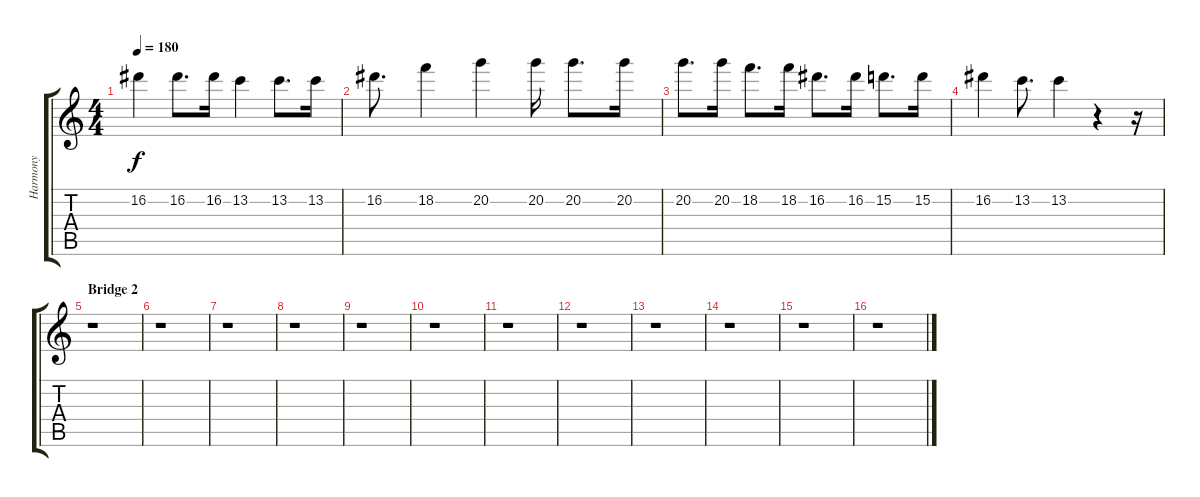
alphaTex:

\track ("Harmony" "Harmony") {instrument distortionguitar}
\staff {score tabs}
\tuning (E4 B3 G3 D3 A2 D2) {hide}
\ts (4 4)
\tempo 180
\clef g2
\ks c
16.2.4{dy f} 16.2.8{d} 16.2.16 13.2.4 13.2.8{d} 13.2.16 |
16.2.8{d} 18.2.4 20.2.4 20.2.16 20.2.8{d} 20.2.16 |
20.2.8{d} 20.2.16 18.2.8{d} 18.2.16 16.2.8{d} 16.2.16 15.2.8{d} 15.2.16 |
16.2.4 13.2.8{d} 13.2.4 r.4 r.16 |
\section ("" "Bridge 2")
r.1 |
r.1 |
r.1 |
r.1 |
r.1 |
r.1 |
r.1 |
r.1 |
r.1 |
r.1 |
r.1 |
r.1
